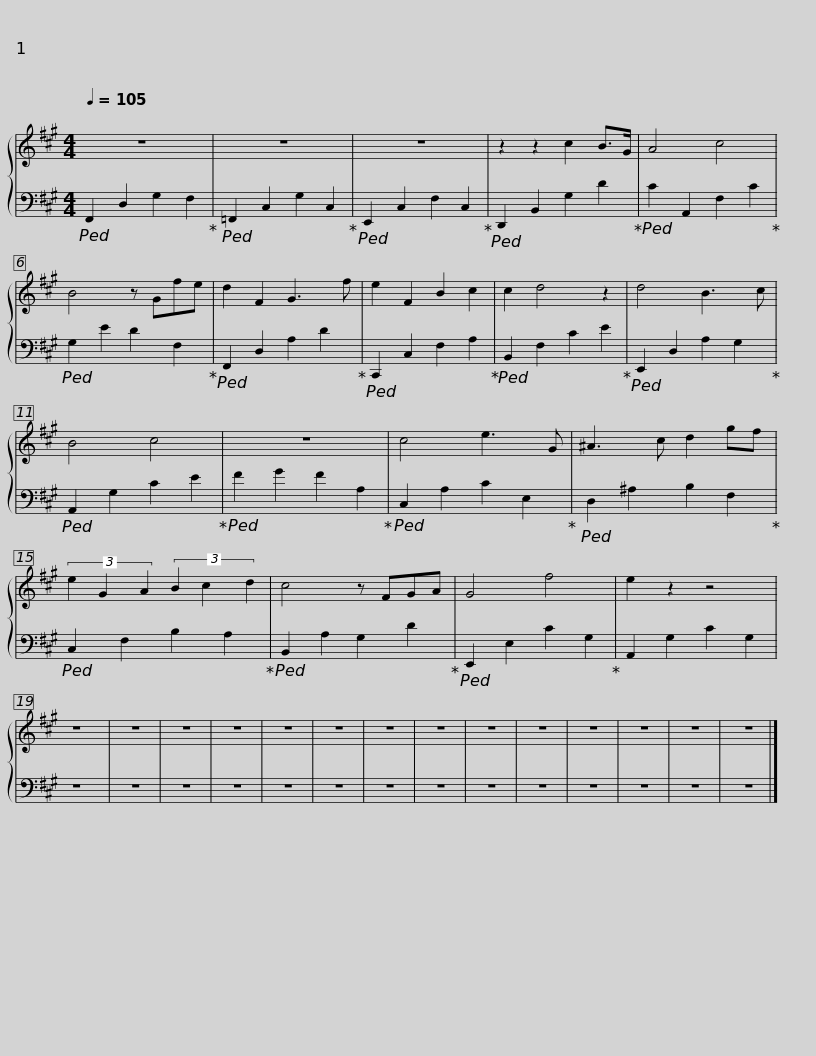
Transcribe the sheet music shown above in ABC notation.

X:1
%%score { 1 | 2 }
L:1/8
Q:1/4=105
M:4/4
I:linebreak $
K:A
V:1 treble
V:2 bass
V:1
 z8 | z8 | z8 | z2 z2 c2 B>G | A4 c4 | %5
 B4 z Gfe | d2 F2 G3 f | e2 F2 B2 c2 |$ c2 d4 z2 | d4 B3 c | %10
 B4 c4 | z8 | c4 e3 G | ^A3 c d2 gf | (3e2 G2 A2 (3B2 c2 d2 |$ %15
 c4 z FGA | G4 f4 | e2 z2 z4 | z8 | z8 | %20
 z8 | z8 | z8 | z8 | z8 | %25
 z8 | z8 | z8 | z8 | z8 | %30
 z8 | z8 |] %32
V:2
!ped! F,,2 D,2 G,2 F,2!ped-up! |!ped! =F,,2 C,2 G,2 C,2!ped-up! |!ped! E,,2 C,2 F,2 C,2!ped-up! |!ped! D,,2 B,,2 G,2 D2!ped-up! |!ped! C2 A,,2 F,2 C2!ped-up! | %5
!ped! G,2 E2 D2 F,2!ped-up! |!ped! F,,2 D,2 A,2 D2!ped-up! |!ped! C,,2 C,2 F,2 A,2!ped-up! |$!ped! B,,2 F,2 C2 E2!ped-up! |!ped! E,,2 D,2 A,2 G,2!ped-up! | %10
!ped! A,,2 G,2 C2 E2!ped-up! |!ped! F2 G2 F2 A,2!ped-up! |!ped! C,2 A,2 C2 E,2!ped-up! |!ped! D,2 ^A,2 B,2 F,2!ped-up! |!ped! C,2 F,2 B,2 A,2!ped-up! |$ %15
!ped! B,,2 A,2 G,2 D2!ped-up! |!ped! E,,2 E,2 C2 G,2!ped-up! | A,,2 G,2 C2 G,2 | z8 | z8 | %20
 z8 | z8 | z8 | z8 | z8 | %25
 z8 | z8 | z8 | z8 | z8 | %30
 z8 | z8 |] %32
